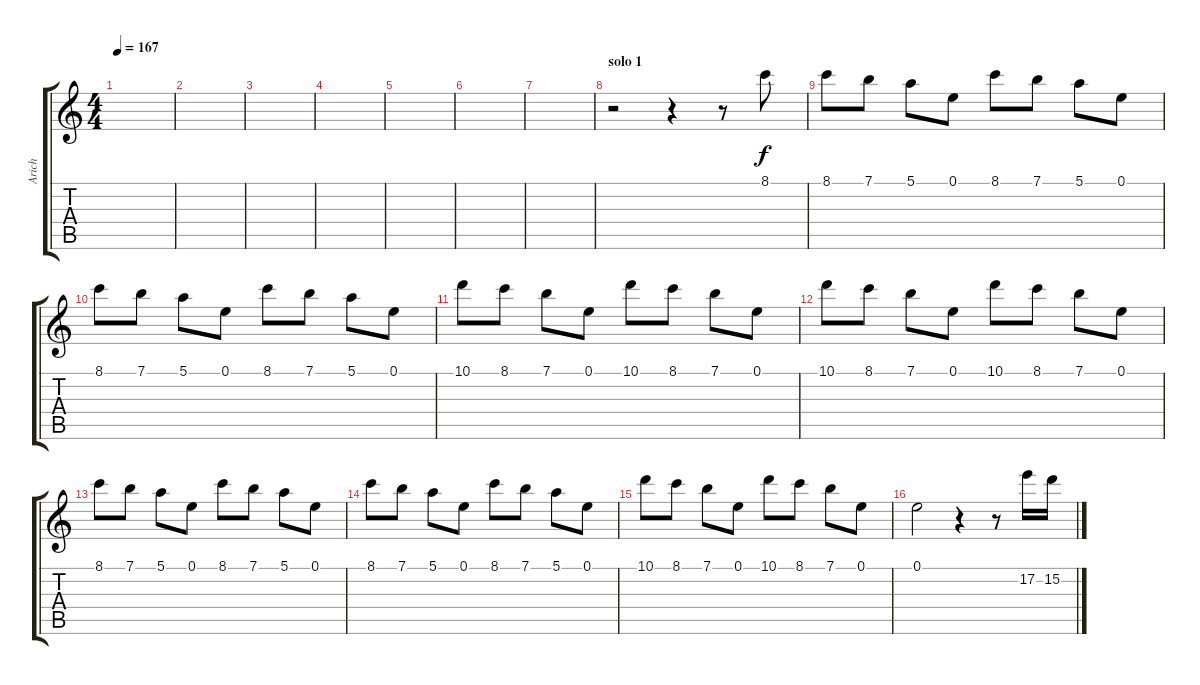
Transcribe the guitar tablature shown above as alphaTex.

\track ("Arich" "Arich") {instrument overdrivenguitar}
\staff {score tabs}
\tuning (E4 B3 G3 D3 A2 E2) {hide}
\ts (4 4)
\tempo 167
\clef g2
\ks c
|
|
|
|
|
|
|
\section ("" "solo 1")
r.2 r.4 r.8 8.1.8 |
8.1.8 7.1.8 5.1.8 0.1.8 8.1.8 7.1.8 5.1.8 0.1.8 |
8.1.8 7.1.8 5.1.8 0.1.8 8.1.8 7.1.8 5.1.8 0.1.8 |
10.1.8 8.1.8 7.1.8 0.1.8 10.1.8 8.1.8 7.1.8 0.1.8 |
10.1.8 8.1.8 7.1.8 0.1.8 10.1.8 8.1.8 7.1.8 0.1.8 |
8.1.8 7.1.8 5.1.8 0.1.8 8.1.8 7.1.8 5.1.8 0.1.8 |
8.1.8 7.1.8 5.1.8 0.1.8 8.1.8 7.1.8 5.1.8 0.1.8 |
10.1.8 8.1.8 7.1.8 0.1.8 10.1.8 8.1.8 7.1.8 0.1.8 |
0.1.2 r.4 r.8 17.2.16 15.2.16
